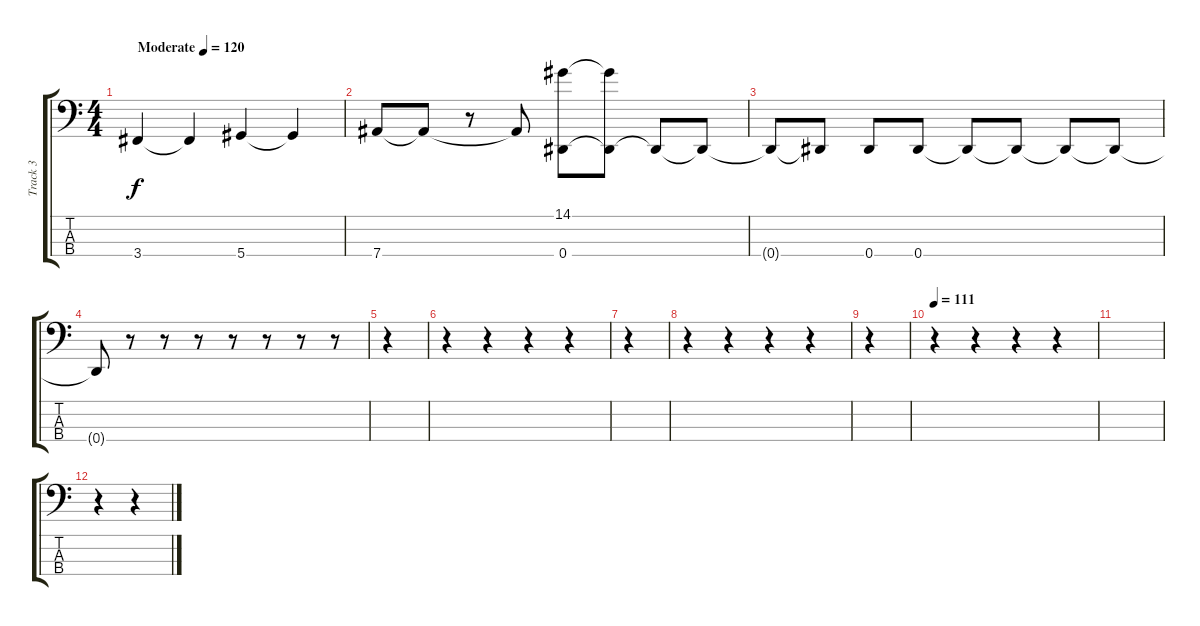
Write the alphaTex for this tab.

\track ("Track 3" "Track 3") {mute instrument electricbassfinger}
\staff {score tabs}
\tuning (Gb2 Db2 Ab1 Eb1) {hide}
\ts (4 4)
\tempo (120 "Moderate")
\clef f4
\ks c
3.4.4{dy f instrument electricbassfinger} 3.4{t}.4 5.4.4 5.4{t}.4 |
7.4.8 7.4{t}.8 r.8 7.4{t}.8 (14.1 0.4).8 (14.1{t} 0.4{t}).8 0.4{t}.8 0.4{t}.8 |
0.4{t}.8 0.4{t}.8 0.4.8 0.4.8 0.4{t}.8 0.4{t}.8 0.4{t}.8 0.4{t}.8 |
0.4{t}.8 r.8 r.8 r.8 r.8 r.8 r.8 r.8 |
r.4 |
r.4 r.4 r.4 r.4 |
r.4 |
r.4 r.4 r.4 r.4 |
r.4 |
\tempo 111
r.4 r.4 r.4 r.4 |
|
r.4 r.4
